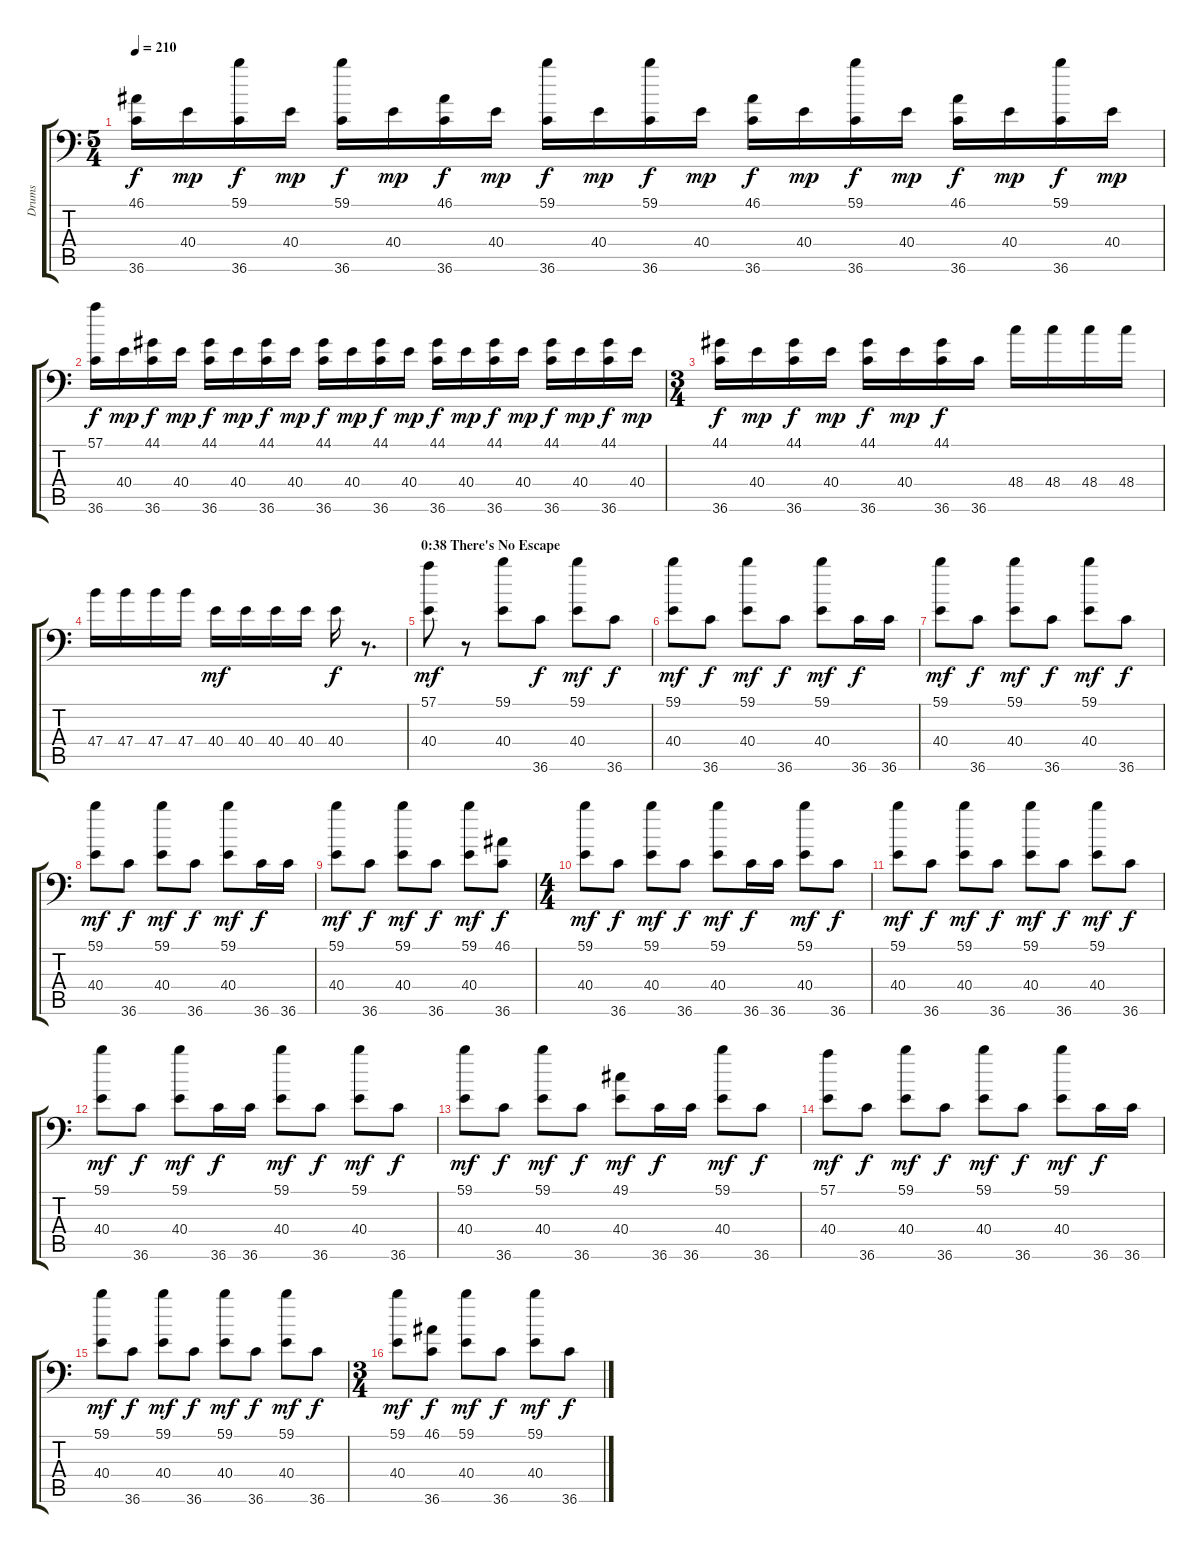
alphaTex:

\track ("Drums" "Drums") {instrument acousticgrandpiano}
\staff {score tabs}
\tuning (C-1 C-1 C-1 C-1 C-1 C-1) {hide}
\ts (5 4)
\tempo 210
\clef f4
\ks c
(46.1 36.6).16{dy f} 40.4.16{dy mp} (59.1 36.6).16{dy f} 40.4.16{dy mp} (59.1 36.6).16{dy f} 40.4.16{dy mp} (46.1 36.6).16{dy f} 40.4.16{dy mp} (59.1 36.6).16{dy f} 40.4.16{dy mp} (59.1 36.6).16{dy f} 40.4.16{dy mp} (46.1 36.6).16{dy f} 40.4.16{dy mp} (59.1 36.6).16{dy f} 40.4.16{dy mp} (46.1 36.6).16{dy f} 40.4.16{dy mp} (59.1 36.6).16{dy f} 40.4.16{dy mp} |
(57.1 36.6).16{dy f} 40.4.16{dy mp} (44.1 36.6).16{dy f} 40.4.16{dy mp} (44.1 36.6).16{dy f} 40.4.16{dy mp} (44.1 36.6).16{dy f} 40.4.16{dy mp} (44.1 36.6).16{dy f} 40.4.16{dy mp} (44.1 36.6).16{dy f} 40.4.16{dy mp} (44.1 36.6).16{dy f} 40.4.16{dy mp} (44.1 36.6).16{dy f} 40.4.16{dy mp} (44.1 36.6).16{dy f} 40.4.16{dy mp} (44.1 36.6).16{dy f} 40.4.16{dy mp} |
\ts (3 4)
(44.1 36.6).16{dy f} 40.4.16{dy mp} (44.1 36.6).16{dy f} 40.4.16{dy mp} (44.1 36.6).16{dy f} 40.4.16{dy mp} (44.1 36.6).16{dy f} 36.6.16 48.4.16 48.4.16 48.4.16 48.4.16 |
47.4.16 47.4.16 47.4.16 47.4.16 40.4.16{dy mf} 40.4.16 40.4.16 40.4.16 40.4.16{dy f} r.8{d} |
\section ("" "0:38 There's No Escape")
(57.1 40.4).8{dy mf} r.8 (59.1 40.4).8 36.6.8{dy f} (59.1 40.4).8{dy mf} 36.6.8{dy f} |
(59.1 40.4).8{dy mf} 36.6.8{dy f} (59.1 40.4).8{dy mf} 36.6.8{dy f} (59.1 40.4).8{dy mf} 36.6.16{dy f} 36.6.16 |
(59.1 40.4).8{dy mf} 36.6.8{dy f} (59.1 40.4).8{dy mf} 36.6.8{dy f} (59.1 40.4).8{dy mf} 36.6.8{dy f} |
(59.1 40.4).8{dy mf} 36.6.8{dy f} (59.1 40.4).8{dy mf} 36.6.8{dy f} (59.1 40.4).8{dy mf} 36.6.16{dy f} 36.6.16 |
(59.1 40.4).8{dy mf} 36.6.8{dy f} (59.1 40.4).8{dy mf} 36.6.8{dy f} (59.1 40.4).8{dy mf} (46.1 36.6).8{dy f} |
\ts (4 4)
(59.1 40.4).8{dy mf} 36.6.8{dy f} (59.1 40.4).8{dy mf} 36.6.8{dy f} (59.1 40.4).8{dy mf} 36.6.16{dy f} 36.6.16 (59.1 40.4).8{dy mf} 36.6.8{dy f} |
(59.1 40.4).8{dy mf} 36.6.8{dy f} (59.1 40.4).8{dy mf} 36.6.8{dy f} (59.1 40.4).8{dy mf} 36.6.8{dy f} (59.1 40.4).8{dy mf} 36.6.8{dy f} |
(59.1 40.4).8{dy mf} 36.6.8{dy f} (59.1 40.4).8{dy mf} 36.6.16{dy f} 36.6.16 (59.1 40.4).8{dy mf} 36.6.8{dy f} (59.1 40.4).8{dy mf} 36.6.8{dy f} |
(59.1 40.4).8{dy mf} 36.6.8{dy f} (59.1 40.4).8{dy mf} 36.6.8{dy f} (49.1 40.4).8{dy mf} 36.6.16{dy f} 36.6.16 (59.1 40.4).8{dy mf} 36.6.8{dy f} |
(57.1 40.4).8{dy mf} 36.6.8{dy f} (59.1 40.4).8{dy mf} 36.6.8{dy f} (59.1 40.4).8{dy mf} 36.6.8{dy f} (59.1 40.4).8{dy mf} 36.6.16{dy f} 36.6.16 |
(59.1 40.4).8{dy mf} 36.6.8{dy f} (59.1 40.4).8{dy mf} 36.6.8{dy f} (59.1 40.4).8{dy mf} 36.6.8{dy f} (59.1 40.4).8{dy mf} 36.6.8{dy f} |
\ts (3 4)
(59.1 40.4).8{dy mf} (46.1 36.6).8{dy f} (59.1 40.4).8{dy mf} 36.6.8{dy f} (59.1 40.4).8{dy mf} 36.6.8{dy f}
